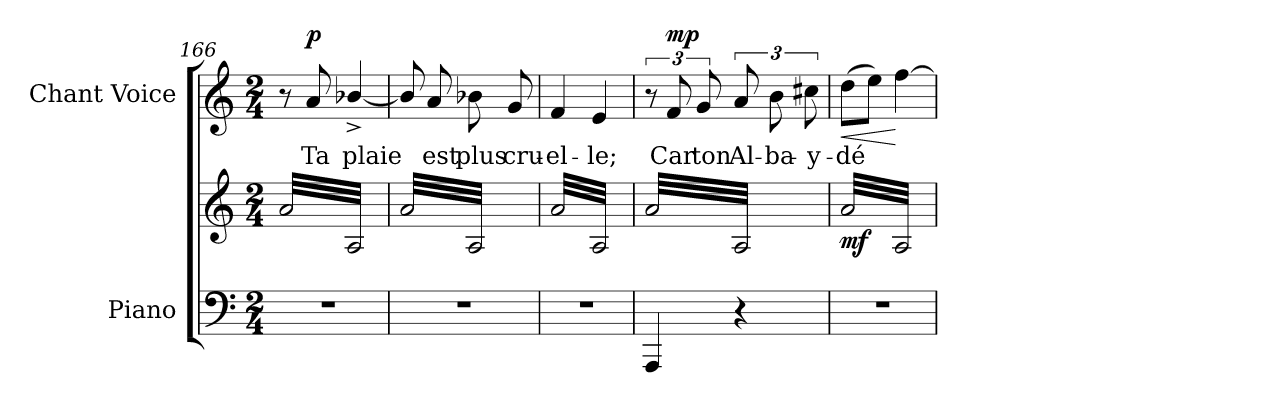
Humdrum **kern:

**kern	**kern	**dynam	**kern	**text	**dynam
*part2	*part2	*part2	*part1	*part1	*part1
*staff3	*staff2	*staff2/3	*staff1	*staff1	*staff1
*I"Piano	*	*	*I"Chant Voice	*	*
*I'Pno	*	*	*	*	*
*clefF4	*clefG2	*	*clefG2	*	*
*k[]	*k[]	*	*k[]	*	*
*M2/4	*M2/4	*	*M2/4	*	*
=166	=166	=166	=166	=166	=166
*	*tremolo	*	*	*	*
2r	32a/LLL	.	8r	.	.
.	32A/	.	.	.	.
.	32a/	.	.	.	.
.	32A/	.	.	.	.
!	!	!	!	!LO:LY:b	!LO:DY:a
.	32a/	.	8a/	Ta	p
.	32A/	.	.	.	.
.	32a/	.	.	.	.
.	32A/	.	.	.	.
!	!	!	!	!LO:LY:b	!
.	32a/	.	[4b-X^/	plaie	.
.	32A/	.	.	.	.
.	32a/	.	.	.	.
.	32A/	.	.	.	.
.	32a/	.	.	.	.
.	32A/	.	.	.	.
.	32a/	.	.	.	.
.	32A/JJJ	.	.	.	.
=167	=167	=167	=167	=167	=167
2r	32a/LLL	.	8b-/]	.	.
.	32A/	.	.	.	.
.	32a/	.	.	.	.
.	32A/	.	.	.	.
!	!	!	!	!LO:LY:b	!
.	32a/	.	8a/	est	.
.	32A/	.	.	.	.
.	32a/	.	.	.	.
.	32A/	.	.	.	.
!	!	!	!	!LO:LY:b	!
.	32a/	.	8b-X\	plus	.
.	32A/	.	.	.	.
.	32a/	.	.	.	.
.	32A/	.	.	.	.
!	!	!	!	!LO:LY:b	!
.	32a/	.	8g/	cru-	.
.	32A/	.	.	.	.
.	32a/	.	.	.	.
.	32A/JJJ	.	.	.	.
=168	=168	=168	=168	=168	=168
!	!	!	!	!LO:LY:b	!
2r	32a/LLL	.	4f/	-el-	.
.	32A/	.	.	.	.
.	32a/	.	.	.	.
.	32A/	.	.	.	.
.	32a/	.	.	.	.
.	32A/	.	.	.	.
.	32a/	.	.	.	.
.	32A/	.	.	.	.
!	!	!	!	!LO:LY:b	!
.	32a/	.	4e/	-le;	.
.	32A/	.	.	.	.
.	32a/	.	.	.	.
.	32A/	.	.	.	.
.	32a/	.	.	.	.
.	32A/	.	.	.	.
.	32a/	.	.	.	.
.	32A/JJJ	.	.	.	.
!!LO:LB:g=z
=169	=169	=169	=169	=169	=169
4AAA/	32a/LLL	.	12r	.	.
.	32A/	.	.	.	.
.	32a/	.	.	.	.
!	!	!	!	!LO:LY:b	!LO:DY:a
.	.	.	12f/	Car	mp
.	32A/	.	.	.	.
.	32a/	.	.	.	.
.	32A/	.	.	.	.
!	!	!	!	!LO:LY:b	!
.	.	.	12g/	ton	.
.	32a/	.	.	.	.
.	32A/	.	.	.	.
!	!	!	!	!LO:LY:b	!
4r	32a/	.	12a/	Al-	.
.	32A/	.	.	.	.
.	32a/	.	.	.	.
!	!	!	!	!LO:LY:b	!
.	.	.	12b\	-ba-	.
.	32A/	.	.	.	.
.	32a/	.	.	.	.
.	32A/	.	.	.	.
!	!	!	!	!LO:LY:b	!
.	.	.	12cc#X\	-y-	.
.	32a/	.	.	.	.
.	32A/JJJ	.	.	.	.
=170	=170	=170	=170	=170	=170
!	!	!LO:DY:b	!	!LO:LY:b	!LO:HP:b
2r	32a/LLL	mf	(>8dd\L	-dé	<
.	32A/	.	.	.	.
.	32a/	.	.	.	.
.	32A/	.	.	.	.
.	32a/	.	8ee\J)	.	.
.	32A/	.	.	.	.
.	32a/	.	.	.	.
.	32A/	.	.	.	.
.	32a/	.	[4ff\	.	[
.	32A/	.	.	.	.
.	32a/	.	.	.	.
.	32A/	.	.	.	.
.	32a/	.	.	.	.
.	32A/	.	.	.	.
.	32a/	.	.	.	.
.	32A/JJJ	.	.	.	.
*	*Xtremolo	*	*	*	*
.	.	.	.	.	.
.	.	.	.	.	.
.	.	.	.	.	.
.	.	.	.	.	.
.	.	.	.	.	.
.	.	.	.	.	.
.	.	.	.	.	.
.	.	.	.	.	.
=	=	=	=	=	=
*-	*-	*-	*-	*-	*-
